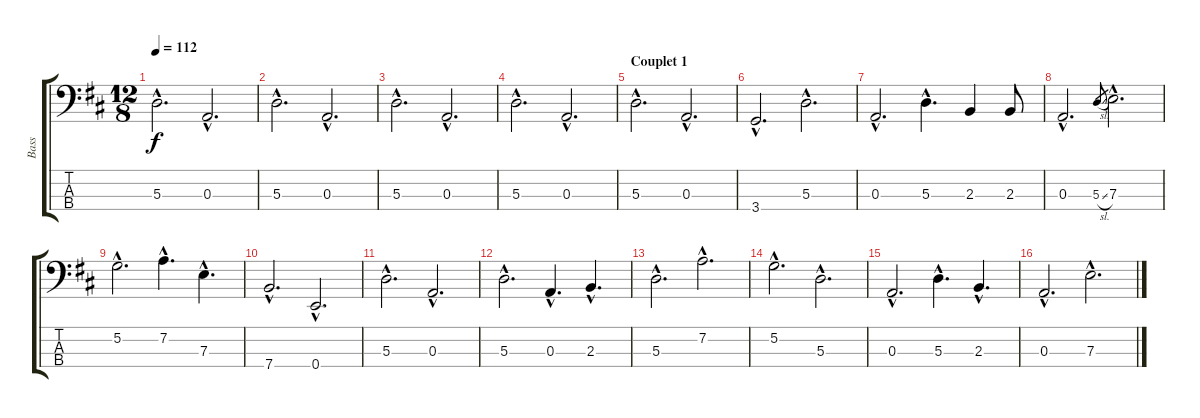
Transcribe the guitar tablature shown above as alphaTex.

\track ("Bass" "Bass") {instrument electricbasspick}
\staff {score tabs}
\tuning (G2 D2 A1 E1) {hide}
\ts (12 8)
\tempo 112
\clef f4
\ks d
5.3{hac}.2{d dy f instrument electricbasspick} 0.3{hac}.2{d} |
5.3{hac}.2{d} 0.3{hac}.2{d} |
5.3{hac}.2{d} 0.3{hac}.2{d} |
5.3{hac}.2{d} 0.3{hac}.2{d} |
\section ("" "Couplet 1")
5.3{hac}.2{d} 0.3{hac}.2{d} |
3.4{hac}.2{d} 5.3{hac}.2{d} |
0.3{hac}.2{d} 5.3{hac}.4{d} 2.3.4 2.3.8 |
0.3{hac}.2{d} 5.3{sl}.8{gr} 7.3{hac}.2{d} |
5.2{hac}.2{d} 7.2{hac}.4{d} 7.3{hac}.4{d} |
7.4{hac}.2{d} 0.4{hac}.2{d} |
5.3{hac}.2{d} 0.3{hac}.2{d} |
5.3{hac}.2{d} 0.3{hac}.4{d} 2.3{hac}.4{d} |
5.3{hac}.2{d} 7.2{hac}.2{d} |
5.2{hac}.2{d} 5.3{hac}.2{d} |
0.3{hac}.2{d} 5.3{hac}.4{d} 2.3{hac}.4{d} |
0.3{hac}.2{d} 7.3{hac}.2{d}
